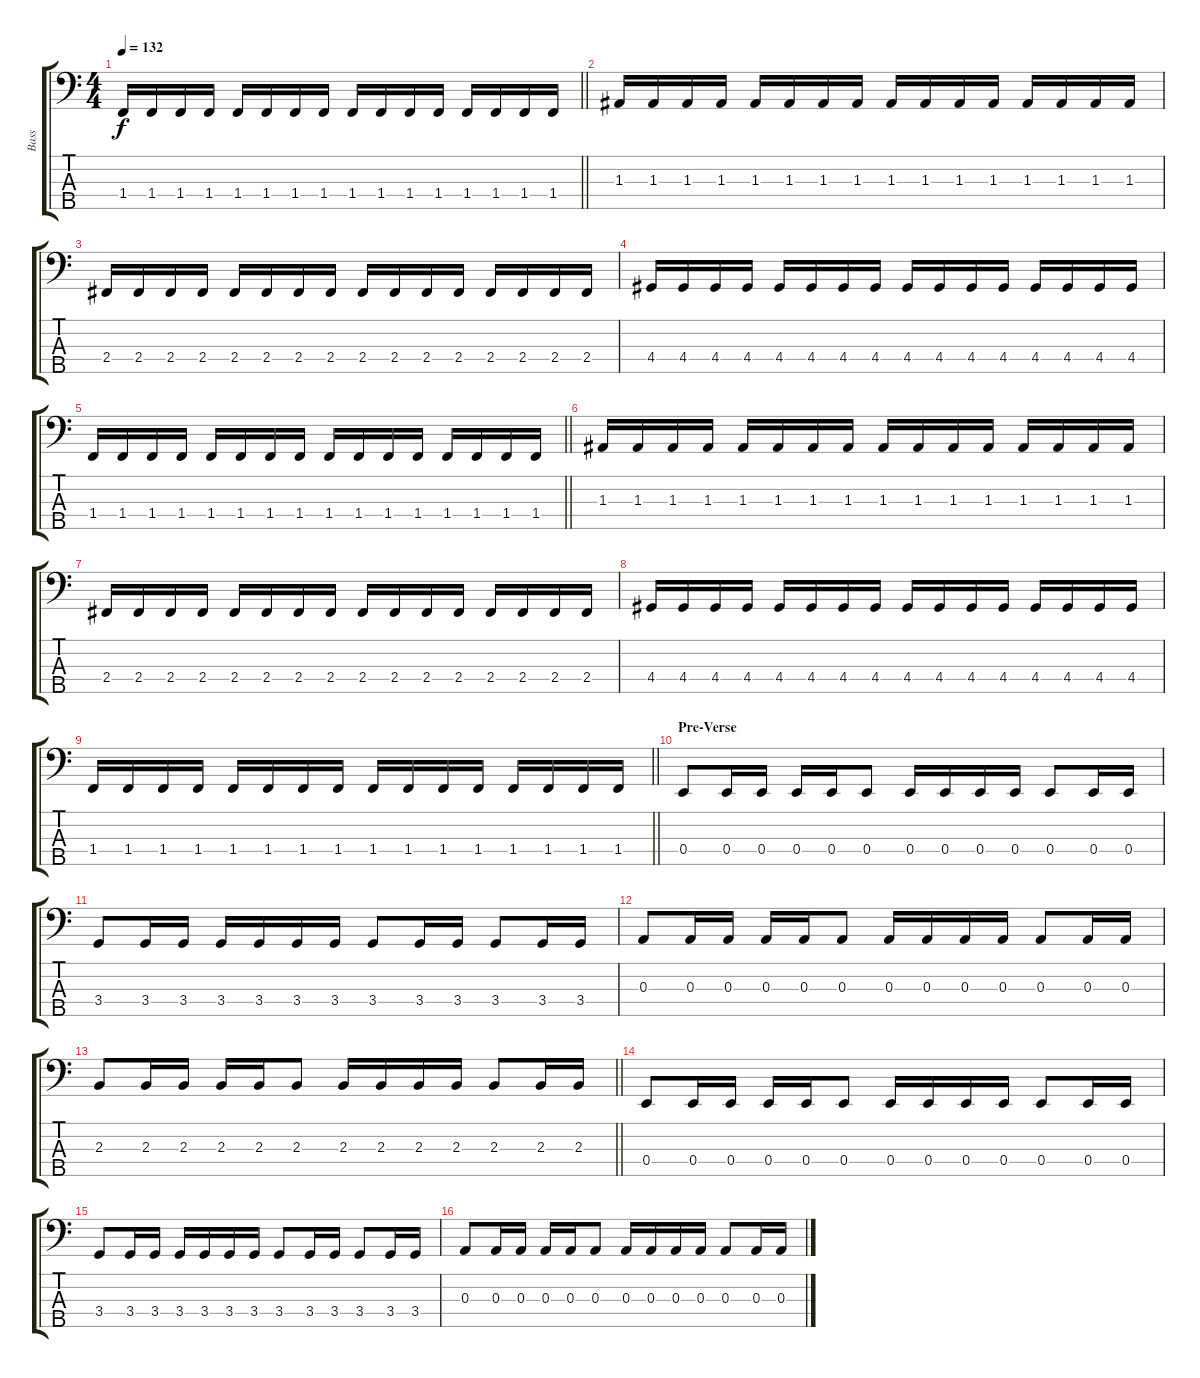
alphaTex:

\track ("Bass" "Bass") {instrument electricbassfinger}
\staff {score tabs}
\tuning (G2 D2 A1 E1 B0) {hide}
\ts (4 4)
\tempo 132
\clef f4
\barLineRight lightlight
\ks c
1.4.16{dy f} 1.4.16 1.4.16 1.4.16 1.4.16 1.4.16 1.4.16 1.4.16 1.4.16 1.4.16 1.4.16 1.4.16 1.4.16 1.4.16 1.4.16 1.4.16 |
\section ("" "")
1.3.16 1.3.16 1.3.16 1.3.16 1.3.16 1.3.16 1.3.16 1.3.16 1.3.16 1.3.16 1.3.16 1.3.16 1.3.16 1.3.16 1.3.16 1.3.16 |
2.4.16 2.4.16 2.4.16 2.4.16 2.4.16 2.4.16 2.4.16 2.4.16 2.4.16 2.4.16 2.4.16 2.4.16 2.4.16 2.4.16 2.4.16 2.4.16 |
4.4.16 4.4.16 4.4.16 4.4.16 4.4.16 4.4.16 4.4.16 4.4.16 4.4.16 4.4.16 4.4.16 4.4.16 4.4.16 4.4.16 4.4.16 4.4.16 |
\barLineRight lightlight
1.4.16 1.4.16 1.4.16 1.4.16 1.4.16 1.4.16 1.4.16 1.4.16 1.4.16 1.4.16 1.4.16 1.4.16 1.4.16 1.4.16 1.4.16 1.4.16 |
1.3.16 1.3.16 1.3.16 1.3.16 1.3.16 1.3.16 1.3.16 1.3.16 1.3.16 1.3.16 1.3.16 1.3.16 1.3.16 1.3.16 1.3.16 1.3.16 |
2.4.16 2.4.16 2.4.16 2.4.16 2.4.16 2.4.16 2.4.16 2.4.16 2.4.16 2.4.16 2.4.16 2.4.16 2.4.16 2.4.16 2.4.16 2.4.16 |
4.4.16 4.4.16 4.4.16 4.4.16 4.4.16 4.4.16 4.4.16 4.4.16 4.4.16 4.4.16 4.4.16 4.4.16 4.4.16 4.4.16 4.4.16 4.4.16 |
\barLineRight lightlight
1.4.16 1.4.16 1.4.16 1.4.16 1.4.16 1.4.16 1.4.16 1.4.16 1.4.16 1.4.16 1.4.16 1.4.16 1.4.16 1.4.16 1.4.16 1.4.16 |
\section ("" "Pre-Verse")
0.4.8 0.4.16 0.4.16 0.4.16 0.4.16 0.4.8 0.4.16 0.4.16 0.4.16 0.4.16 0.4.8 0.4.16 0.4.16 |
3.4.8 3.4.16 3.4.16 3.4.16 3.4.16 3.4.16 3.4.16 3.4.8 3.4.16 3.4.16 3.4.8 3.4.16 3.4.16 |
0.3.8 0.3.16 0.3.16 0.3.16 0.3.16 0.3.8 0.3.16 0.3.16 0.3.16 0.3.16 0.3.8 0.3.16 0.3.16 |
\barLineRight lightlight
2.3.8 2.3.16 2.3.16 2.3.16 2.3.16 2.3.8 2.3.16 2.3.16 2.3.16 2.3.16 2.3.8 2.3.16 2.3.16 |
0.4.8 0.4.16 0.4.16 0.4.16 0.4.16 0.4.8 0.4.16 0.4.16 0.4.16 0.4.16 0.4.8 0.4.16 0.4.16 |
3.4.8 3.4.16 3.4.16 3.4.16 3.4.16 3.4.16 3.4.16 3.4.8 3.4.16 3.4.16 3.4.8 3.4.16 3.4.16 |
0.3.8 0.3.16 0.3.16 0.3.16 0.3.16 0.3.8 0.3.16 0.3.16 0.3.16 0.3.16 0.3.8 0.3.16 0.3.16
